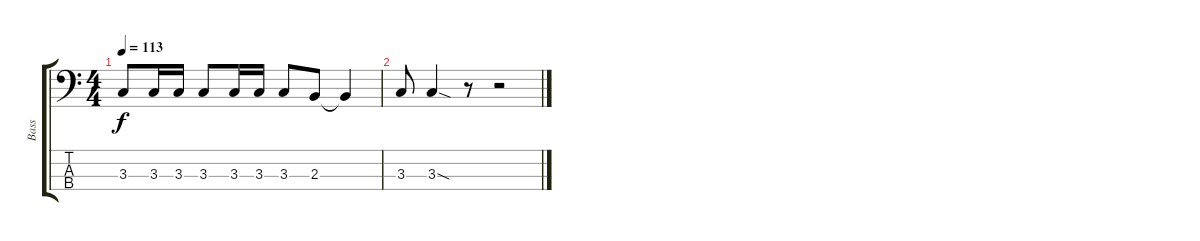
\track ("Bass" "Bass") {instrument electricbassfinger}
\staff {score tabs}
\tuning (G2 D2 A1 E1) {hide}
\ts (4 4)
\tempo 113
\clef f4
\ks c
3.3.8{dy f} 3.3.16 3.3.16 3.3.8 3.3.16 3.3.16 3.3.8 2.3.8 2.3{t}.4 |
3.3.8 3.3{sod}.4 r.8 r.2
